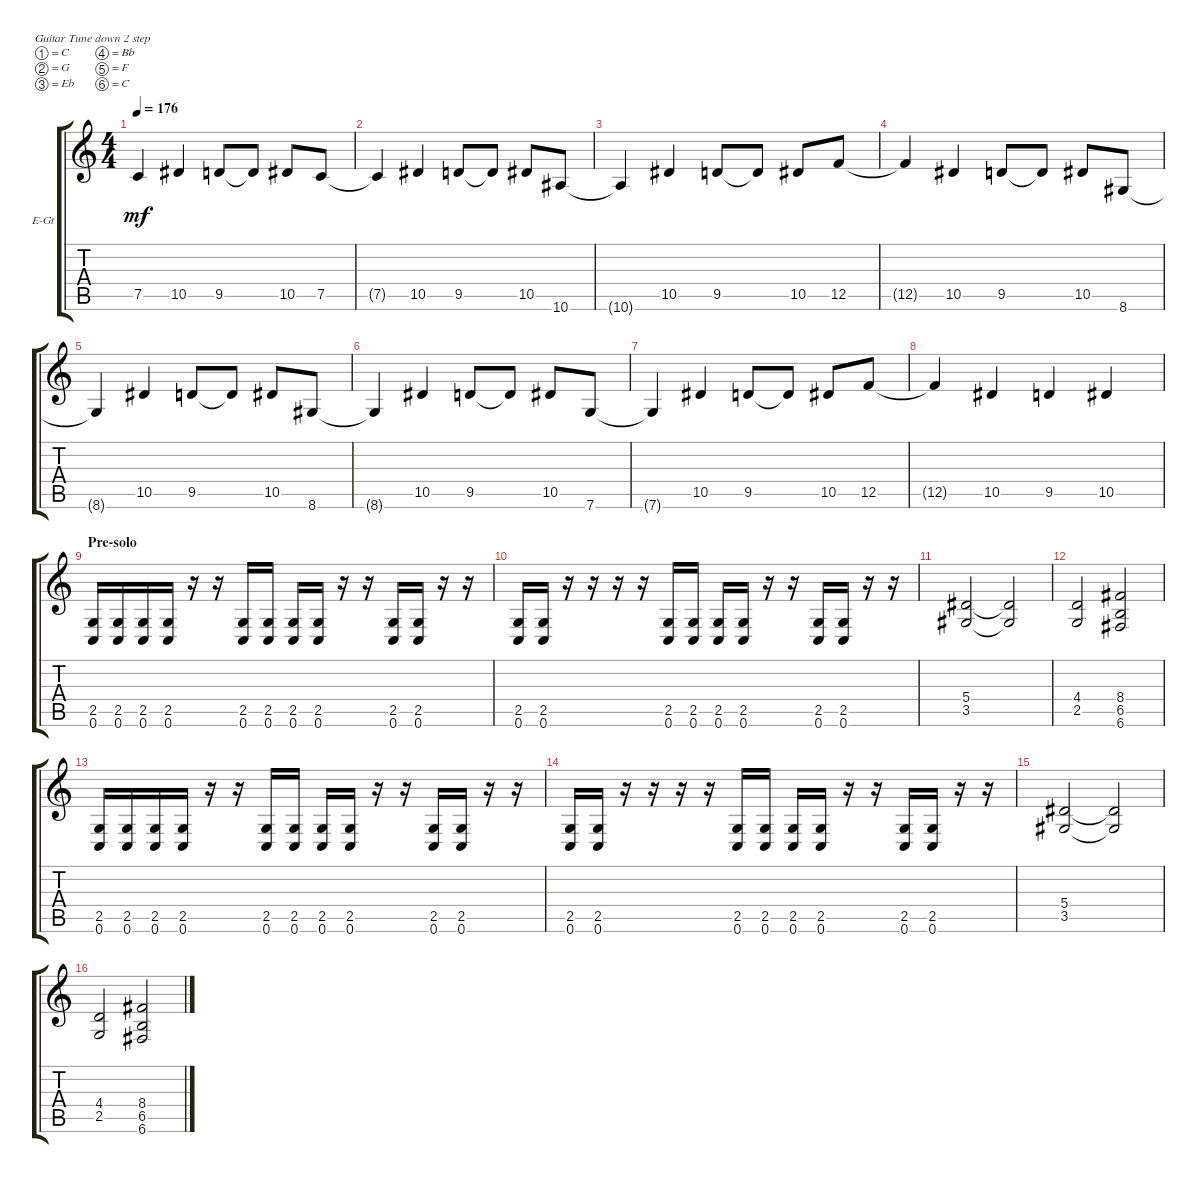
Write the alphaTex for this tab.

\bracketExtendMode groupsimilarinstruments
\firstSystemTrackNameOrientation horizontal
\otherSystemsTrackNameOrientation horizontal
\track ("Guitar 1" "E-Gt") {instrument distortionguitar}
\staff {score tabs}
\tuning (C4 G3 Eb3 Bb2 F2 C2)
\ts (4 4)
\tempo 176
\clef g2
\ks c
7.5.4{dy mf} 10.5.4 9.5.8 9.5{t}.8 10.5.8 7.5.8 |
7.5{t}.4 10.5.4 9.5.8 9.5{t}.8 10.5.8 10.6.8 |
10.6{t}.4 10.5.4 9.5.8 9.5{t}.8 10.5.8 12.5.8 |
12.5{t}.4 10.5.4 9.5.8 9.5{t}.8 10.5.8 8.6.8 |
8.6{t}.4 10.5.4 9.5.8 9.5{t}.8 10.5.8 8.6.8 |
8.6{t}.4 10.5.4 9.5.8 9.5{t}.8 10.5.8 7.6.8 |
7.6{t}.4 10.5.4 9.5.8 9.5{t}.8 10.5.8 12.5.8 |
12.5{t}.4 10.5.4 9.5.4 10.5.4 |
\section ("" "Pre-solo")
(0.6 2.5).16 (0.6 2.5).16 (0.6 2.5).16 (0.6 2.5).16 r.16 r.16 (0.6 2.5).16 (0.6 2.5).16 (0.6 2.5).16 (0.6 2.5).16 r.16 r.16 (0.6 2.5).16 (0.6 2.5).16 r.16 r.16 |
(0.6 2.5).16 (0.6 2.5).16 r.16 r.16 r.16 r.16 (0.6 2.5).16 (0.6 2.5).16 (0.6 2.5).16 (0.6 2.5).16 r.16 r.16 (0.6 2.5).16 (0.6 2.5).16 r.16 r.16 |
(3.5 5.4).2 (3.5{t} 5.4{t}).2 |
(2.5 4.4).2 (6.5 8.4 6.6).2 |
(0.6 2.5).16 (0.6 2.5).16 (0.6 2.5).16 (0.6 2.5).16 r.16 r.16 (0.6 2.5).16 (0.6 2.5).16 (0.6 2.5).16 (0.6 2.5).16 r.16 r.16 (0.6 2.5).16 (0.6 2.5).16 r.16 r.16 |
(0.6 2.5).16 (0.6 2.5).16 r.16 r.16 r.16 r.16 (0.6 2.5).16 (0.6 2.5).16 (0.6 2.5).16 (0.6 2.5).16 r.16 r.16 (0.6 2.5).16 (0.6 2.5).16 r.16 r.16 |
(3.5 5.4).2 (3.5{t} 5.4{t}).2 |
(2.5 4.4).2 (6.5 8.4 6.6).2
